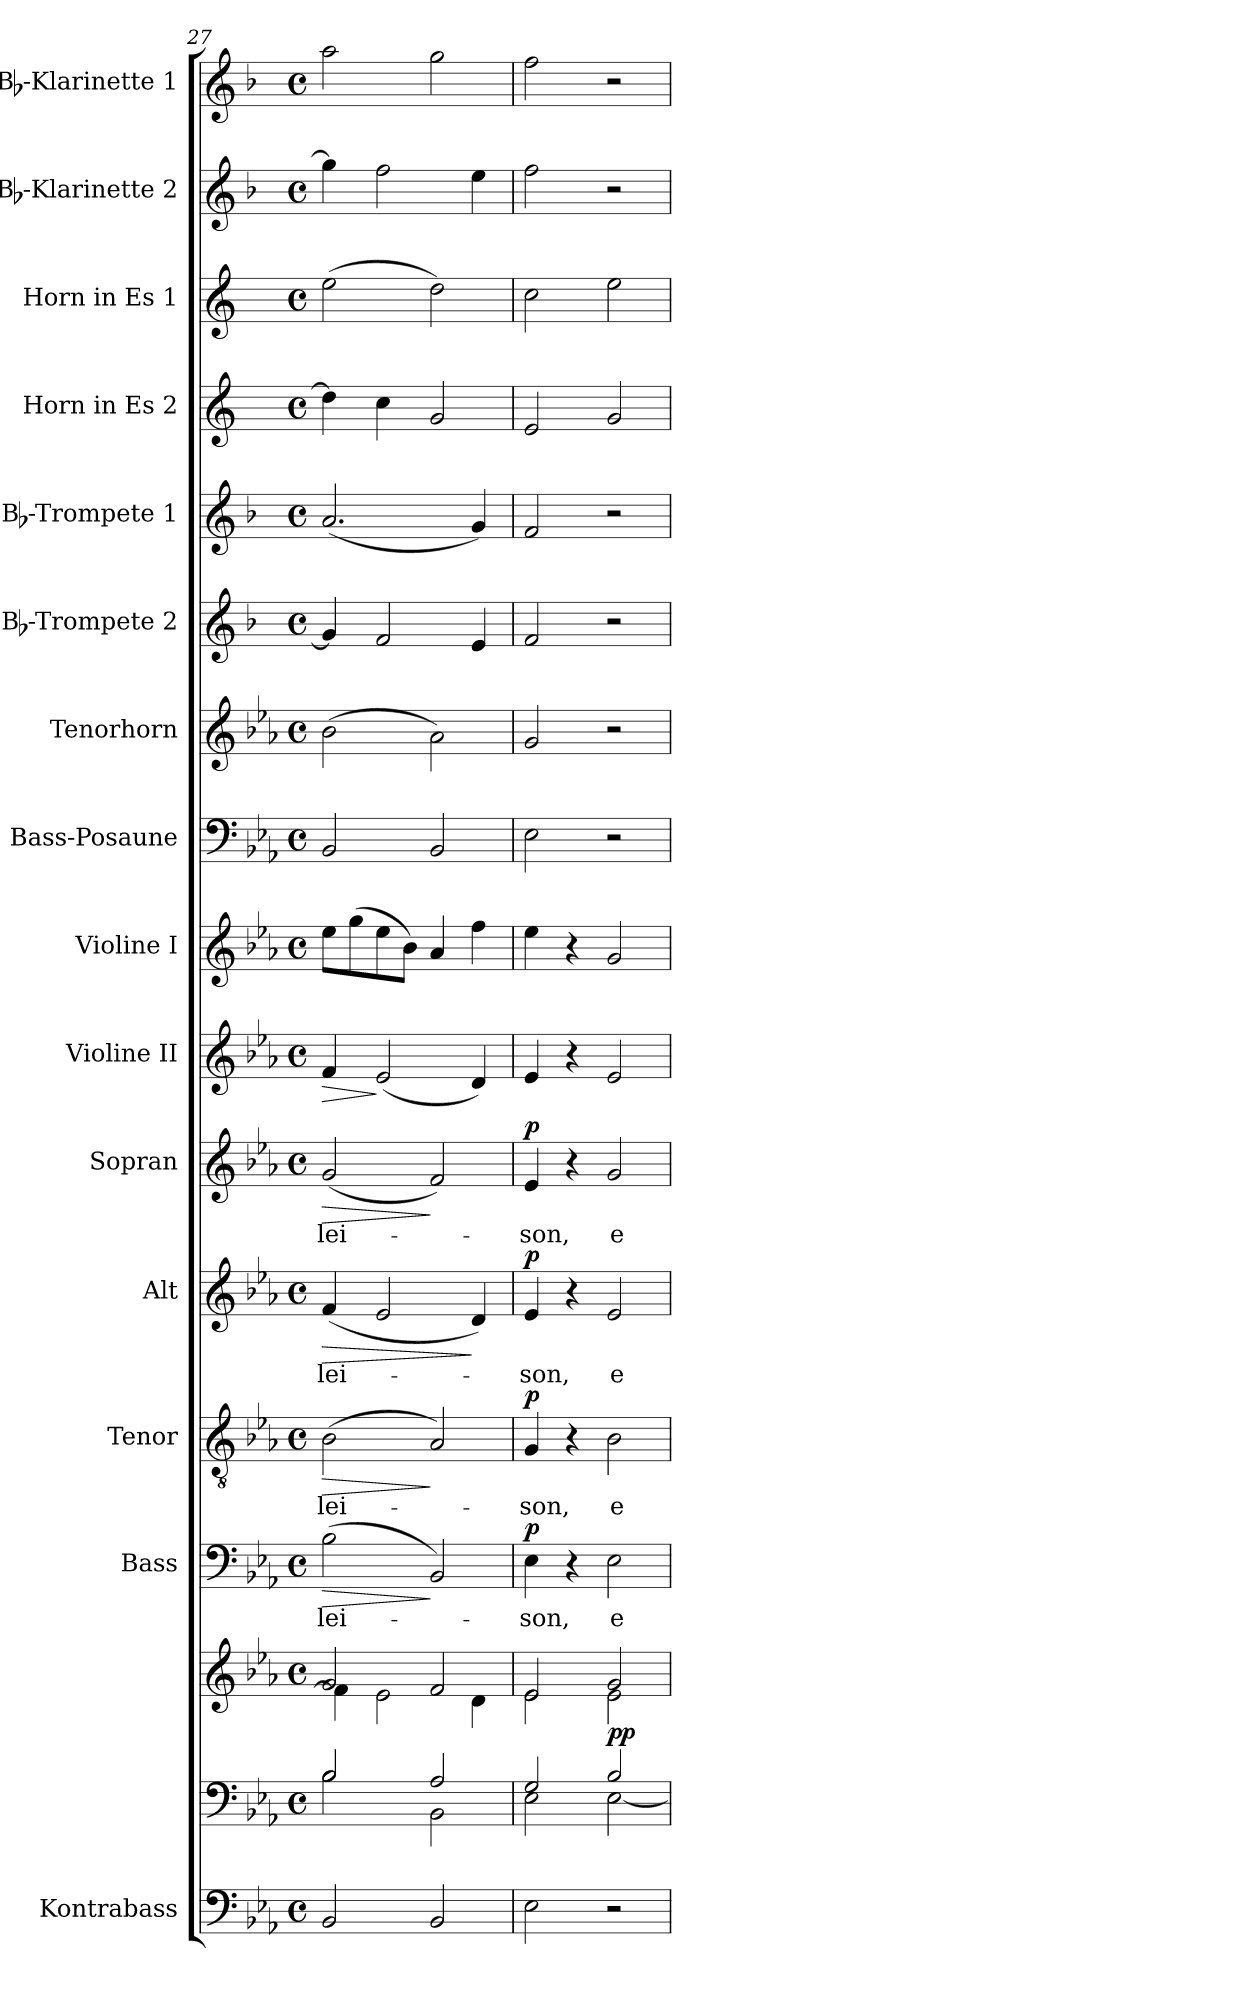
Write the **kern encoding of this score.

**kern	**kern	**kern	**dynam	**kern	**text	**dynam	**kern	**text	**dynam	**kern	**text	**dynam	**kern	**text	**dynam	**kern	**dynam	**kern	**kern	**kern	**kern	**kern	**kern	**kern	**kern	**kern
*part16	*part15	*part15	*part15	*part14	*part14	*part14	*part13	*part13	*part13	*part12	*part12	*part12	*part11	*part11	*part11	*part10	*part10	*part9	*part8	*part7	*part6	*part5	*part4	*part3	*part2	*part1
*staff17	*staff16	*staff15	*staff15/16	*staff14	*staff14	*staff14	*staff13	*staff13	*staff13	*staff12	*staff12	*staff12	*staff11	*staff11	*staff11	*staff10	*staff10	*staff9	*staff8	*staff7	*staff6	*staff5	*staff4	*staff3	*staff2	*staff1
*I"Kontrabass	*	*	*	*I"Bass	*	*	*I"Tenor	*	*	*I"Alt	*	*	*I"Sopran	*	*	*I"Violine II	*	*I"Violine I	*I"Bass-Posaune	*I"Tenorhorn	*I"Bb-Trompete 2	*I"Bb-Trompete 1	*I"Horn in Es 2	*I"Horn in Es 1	*I"Bb-Klarinette 2	*I"Bb-Klarinette 1
*I'Kb.	*	*	*	*I'B.	*	*	*I'T.	*	*	*I'A.	*	*	*I'S.	*	*	*I'Vl. II	*	*I'Vl. I	*I'B. Pos.	*I'T. Hrn.	*I'Bb Trp. 2	*I'Bb Trp. 1	*	*	*I'Bb Kl. 2	*I'Bb Kl. 1
*clefF4	*clefF4	*clefG2	*	*clefF4	*	*	*clefGv2	*	*	*clefG2	*	*	*clefG2	*	*	*clefG2	*	*clefG2	*clefF4	*clefG2	*clefG2	*clefG2	*clefG2	*clefG2	*clefG2	*clefG2
*ITrd7c12	*	*	*	*	*	*	*	*	*	*	*	*	*	*	*	*	*	*	*	*ITrd8c14	*ITrd1c2	*ITrd1c2	*ITrd5c9	*ITrd5c9	*ITrd1c2	*ITrd1c2
*k[b-e-a-]	*k[b-e-a-]	*k[b-e-a-]	*	*k[b-e-a-]	*	*	*k[b-e-a-]	*	*	*k[b-e-a-]	*	*	*k[b-e-a-]	*	*	*k[b-e-a-]	*	*k[b-e-a-]	*k[b-e-a-]	*k[b-e-a-]	*k[b-e-a-]	*k[b-e-a-]	*k[b-e-a-]	*k[b-e-a-]	*k[b-e-a-]	*k[b-e-a-]
*E-:	*E-:	*E-:	*	*E-:	*	*	*E-:	*	*	*E-:	*	*	*E-:	*	*	*E-:	*	*E-:	*E-:	*E-:	*E-:	*E-:	*E-:	*E-:	*E-:	*E-:
*M4/4	*M4/4	*M4/4	*	*M4/4	*	*	*M4/4	*	*	*M4/4	*	*	*M4/4	*	*	*M4/4	*	*M4/4	*M4/4	*M4/4	*M4/4	*M4/4	*M4/4	*M4/4	*M4/4	*M4/4
*met(c)	*met(c)	*met(c)	*	*met(c)	*	*	*met(c)	*	*	*met(c)	*	*	*met(c)	*	*	*met(c)	*	*met(c)	*met(c)	*met(c)	*met(c)	*met(c)	*met(c)	*met(c)	*met(c)	*met(c)
=27	=27	=27	=27	=27	=27	=27	=27	=27	=27	=27	=27	=27	=27	=27	=27	=27	=27	=27	=27	=27	=27	=27	=27	=27	=27	=27
*	*^	*^	*	*	*	*	*	*	*	*	*	*	*	*	*	*	*	*	*	*	*	*	*	*	*	*
!	!	!	!	!	!	!	!LO:LY:b	!LO:HP:b	!	!LO:LY:b	!LO:HP:b	!	!LO:LY:b	!LO:HP:b	!	!LO:LY:b	!LO:HP:b	!	!LO:HP:b	!	!	!	!	!	!	!	!	!
2BBB-/	2B-/	2B-\	2g/	4f\]	.	(>2B-\	-lei-	>	(>2B-\	-lei-	>	(<4f/	lei-	>	(<2g/	-lei-	>	4f/	>	8ee-\L	2BB-/	(>2B-\	4f/]	(<2.g/	4f\]	(>2g\	4ff\]	2gg\
.	.	.	.	.	.	.	.	.	.	.	.	.	.	.	.	.	.	.	.	(>8gg\	.	.	.	.	.	.	.	.
.	.	.	.	2e-\	.	.	.	.	.	.	.	2e-/	.	.	.	.	.	(<2e-/	]	8ee-\	.	.	2e-/	.	4e-\	.	2ee-\	.
.	.	.	.	.	.	.	.	.	.	.	.	.	.	.	.	.	.	.	.	8b-\J)	.	.	.	.	.	.	.	.
2BBB-/	2A-/	2BB-\	2f/	.	.	2BB-/)	.	]	2A-/)	.	]	.	.	.	2f/)	.	]	.	.	4a-/	2BB-/	2A-\)	.	.	2B-/	2f\)	.	2ff\
.	.	.	.	4d\	.	.	.	.	.	.	.	4d/)	.	]	.	.	.	4d/)	.	4ff\	.	.	4d/	4f/)	.	.	4dd\	.
=28	=28	=28	=28	=28	=28	=28	=28	=28	=28	=28	=28	=28	=28	=28	=28	=28	=28	=28	=28	=28	=28	=28	=28	=28	=28	=28	=28	=28
!	!	!	!	!	!	!	!LO:LY:b	!LO:DY:a	!	!LO:LY:b	!LO:DY:a	!	!LO:LY:b	!LO:DY:a	!	!LO:LY:b	!LO:DY:a	!	!	!	!	!	!	!	!	!	!	!
2EE-\	2G/	2E-\	2e-/	2e-\	.	4E-\	-son,	p	4G/	-son,	p	4e-/	-son,	p	4e-/	-son,	p	4e-/	.	4ee-\	2E-\	2G/	2e-/	2e-/	2G/	2e-\	2ee-\	2ee-\
.	.	.	.	.	.	4r	.	.	4r	.	.	4r	.	.	4r	.	.	4r	.	4r	.	.	.	.	.	.	.	.
!	!	!	!	!	!LO:DY:b	!	!LO:LY:b	!	!	!LO:LY:b	!	!	!LO:LY:b	!	!	!LO:LY:b	!	!	!	!	!	!	!	!	!	!	!	!
2r	2B-/	[<2E-\	2g/	2e-\	pp	2E-\	e-	.	2B-\	e-	.	2e-/	e-	.	2g/	e-	.	2e-/	.	2g/	2r	2r	2r	2r	2B-/	2g\	2r	2r
*	*v	*v	*	*	*	*	*	*	*	*	*	*	*	*	*	*	*	*	*	*	*	*	*	*	*	*	*	*
*	*	*v	*v	*	*	*	*	*	*	*	*	*	*	*	*	*	*	*	*	*	*	*	*	*	*	*	*
=	=	=	=	=	=	=	=	=	=	=	=	=	=	=	=	=	=	=	=	=	=	=	=	=	=	=
*-	*-	*-	*-	*-	*-	*-	*-	*-	*-	*-	*-	*-	*-	*-	*-	*-	*-	*-	*-	*-	*-	*-	*-	*-	*-	*-
